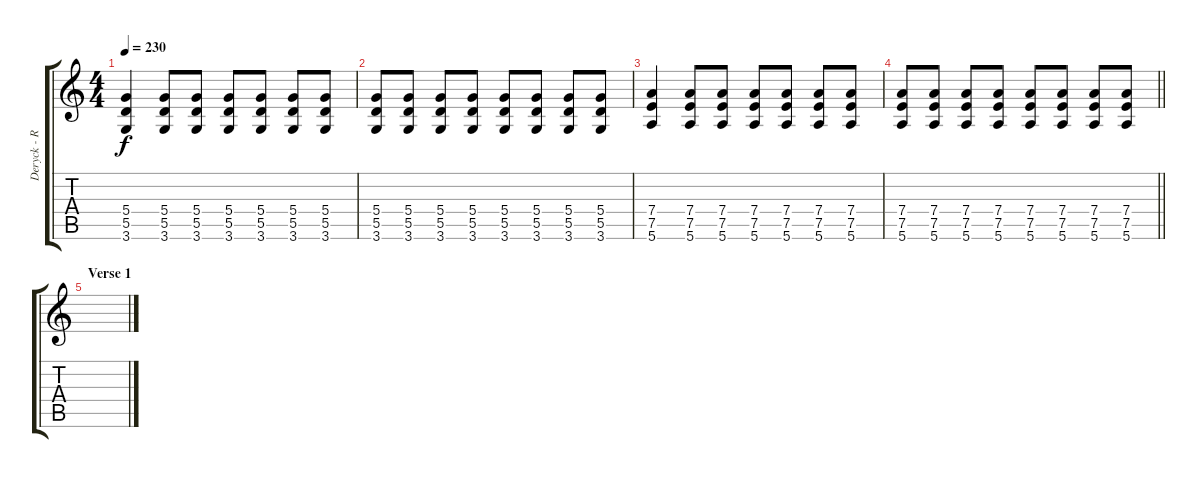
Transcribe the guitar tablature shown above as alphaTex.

\track ("Deryck - Rhythm Guitar" "Deryck - R") {instrument distortionguitar}
\staff {score tabs}
\tuning (E4 B3 G3 D3 A2 E2) {hide}
\ts (4 4)
\tempo 230
\clef g2
\ks c
(5.4 5.5 3.6).4{dy f} (5.4 5.5 3.6).8 (5.4 5.5 3.6).8 (5.4 5.5 3.6).8 (5.4 5.5 3.6).8 (5.4 5.5 3.6).8 (5.4 5.5 3.6).8 |
(5.4 5.5 3.6).8 (5.4 5.5 3.6).8 (5.4 5.5 3.6).8 (5.4 5.5 3.6).8 (5.4 5.5 3.6).8 (5.4 5.5 3.6).8 (5.4 5.5 3.6).8 (5.4 5.5 3.6).8 |
(7.4 7.5 5.6).4 (7.4 7.5 5.6).8 (7.4 7.5 5.6).8 (7.4 7.5 5.6).8 (7.4 7.5 5.6).8 (7.4 7.5 5.6).8 (7.4 7.5 5.6).8 |
\barLineRight lightlight
(7.4 7.5 5.6).8 (7.4 7.5 5.6).8 (7.4 7.5 5.6).8 (7.4 7.5 5.6).8 (7.4 7.5 5.6).8 (7.4 7.5 5.6).8 (7.4 7.5 5.6).8 (7.4 7.5 5.6).8 |
\section ("" "Verse 1")
